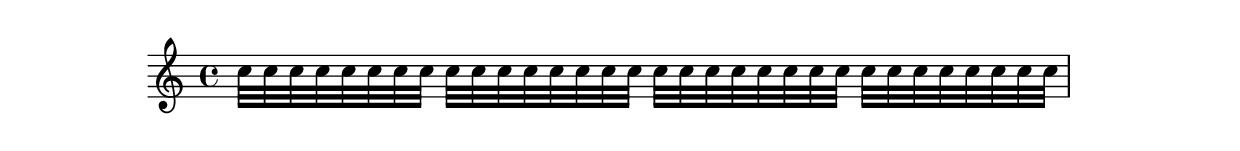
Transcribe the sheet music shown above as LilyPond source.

%% Do not edit this file; it is auto-generated from LSR http://lsr.dsi.unimi.it
%% This file is in the public domain.
\version "2.12.3"

\header {
  lsrtags = "rhythms"

  texidoces = "
Las barras de semicorcheas (o notas más breves) seguidas no se
subdividen de forma predeterminada.  Esto es: las tres (o más)
barras se prolongan, sin dividirse, sobre grupos completos de
notas.  Este comportamiento se puede modificar para que las barras
se subdividan en subgrupos mediante el establecimiento de la
propiedad @code{subdivideBeams}.  Cuando está establecida, las
diversas barras se subdividen a intervalos definidos por el valor
actual de la longitud del pulso @code{beatLength} reduciendo las
barras múltiples a una sola entre los subgrupos.  Observe que el
valor predeterminado de @code{beatLength} es de una negra si no
está establecido explícitamente.  Se debe establecer al valor de
una fracción que da la duración el subgrupo de barras utilizando
la función @code{make-moment}, como se muestra aquí:

"
  doctitlees = "Subdivisión de las barras de semicorchea"

  texidoc = "
The beams of consecutive 16th (or shorter) notes are, by default, not
sub-divided.  That is, the three (or more) beams stretch unbroken over
entire groups of notes.  This behavior can be modified to sub-divide
the beams into sub-groups by setting the property
@code{subdivideBeams}. When set, multiple beams will be sub-divided at
intervals defined by the current value of @code{beatLength} by reducing
the multiple beams to just one beam between the sub-groups. Note that
@code{beatLength} defaults to one over the denominator of the current
time signature if not set explicitly. It must be set to a fraction
giving the duration of the beam sub-group using the @code{make-moment}
function, as shown here:



"
  doctitle = "Sub-dividing beams"
} % begin verbatim

\relative c'' {
  c32[ c c c c c c c]
  \set subdivideBeams = ##t
  c32[ c c c c c c c]

  % Set beam sub-group length to an eighth note
  \set beatLength = #(ly:make-moment 1 8)
  c32[ c c c c c c c]

  % Set beam sub-group length to a sixteenth note
  \set beatLength = #(ly:make-moment 1 16)
  c32[ c c c c c c c]
}

